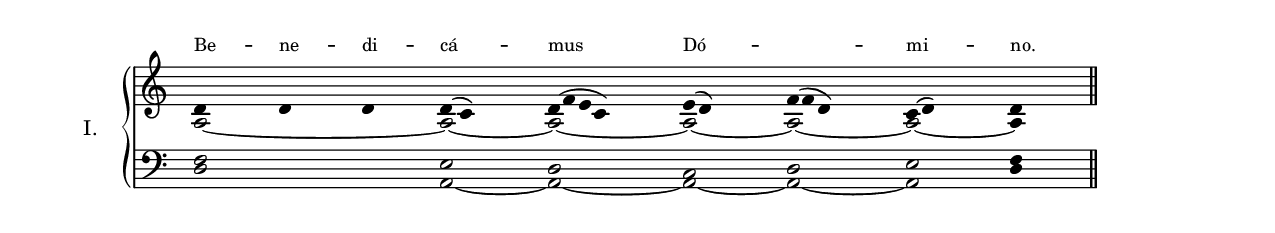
\version "2.18"
\include "gregorian.ly"
\include "noh2.ily"

%Page reference: page v.77
%(volume.page)

global = {
 \key d \dorian
 \cadenzaOn 
 \override Glissando #'thickness = #2.0
}

chantText = \lyricmode {
Be -- ne -- di -- cá -- mus Dó -- _ mi -- no. }

chantMusic = {
\tieDown   d'4 d'4 d'4 d'4 ( c'4) d'4 ( f'4 e'4 c'4) e'4 ( d'4) f'4 ( f'4 d'4) c'4 ( d'4) d'4 \finalis

}

altoMusic = {
a2*3/2 ~ a2 ~ a2*4/2 ~ a2 ~ a2*3/2 ~ a2 ~ a4 \finalis
}

tenorMusic = {
f2*3/2 e2 d2*4/2 c2 d2*3/2 e2 f4 \finalis
}

bassMusic = {
d2*3/2 a,2 ~ a,2*4/2 ~ a,2 ~ a,2*3/2 ~ a,2 d4 \finalis
}

voiceLines = {
\voiceLineStyle


}

\score{
  <<
    \new Lyrics
    \new GrandStaff <<
      \set GrandStaff.autoBeaming = ##f
      \set GrandStaff.instrumentName = \markup \center-column {
        "I."
      }
      \new Staff = up <<
        \new Voice = "chant" {
          \voiceOne \global \chantMusic
        }
        \new Voice {
          \voiceTwo \global \altoMusic
        }
      >>

      \new Staff = down <<
        \clef bass
        \new Voice {
          \voiceOne \global \tenorMusic
        }
        \new Voice {
          \voiceTwo \global \bassMusic
        }
	\new Voice {
        \voiceThree \global \voiceLines
        }
      >>
    >>
    \context Lyrics {
      \lyricsto chant {
      \chantText
    }
    }
  >>
  \layout{
  }
  
}
